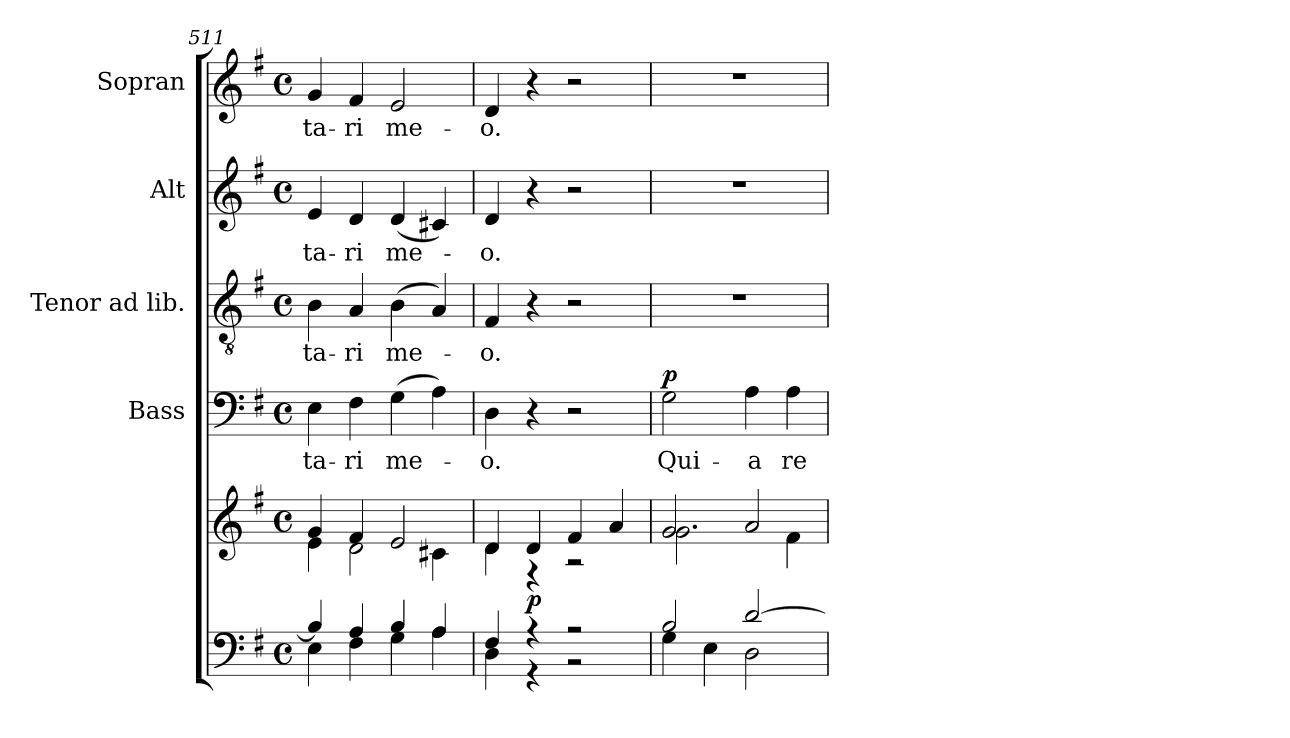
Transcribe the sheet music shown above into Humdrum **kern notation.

**kern	**kern	**dynam	**kern	**text	**dynam	**kern	**text	**kern	**text	**kern	**text
*part5	*part5	*part5	*part4	*part4	*part4	*part3	*part3	*part2	*part2	*part1	*part1
*staff6	*staff5	*staff5/6	*staff4	*staff4	*staff4	*staff3	*staff3	*staff2	*staff2	*staff1	*staff1
*	*	*	*I"Bass	*	*	*I"Tenor ad lib.	*	*I"Alt	*	*I"Sopran	*
*	*	*	*I'B.	*	*	*I'T.	*	*I'A.	*	*I'S.	*
*clefF4	*clefG2	*	*clefF4	*	*	*clefGv2	*	*clefG2	*	*clefG2	*
*k[f#]	*k[f#]	*	*k[f#]	*	*	*k[f#]	*	*k[f#]	*	*k[f#]	*
*G:	*G:	*	*G:	*	*	*G:	*	*G:	*	*G:	*
*M4/4	*M4/4	*	*M4/4	*	*	*M4/4	*	*M4/4	*	*M4/4	*
*met(c)	*met(c)	*	*met(c)	*	*	*met(c)	*	*met(c)	*	*met(c)	*
=511	=511	=511	=511	=511	=511	=511	=511	=511	=511	=511	=511
*^	*^	*	*	*	*	*	*	*	*	*	*
!	!	!	!	!	!	!LO:LY:b	!	!	!LO:LY:b	!	!LO:LY:b	!	!LO:LY:b
4B/]	4E\	4g/	4e\	.	4E\	-ta-	.	4B\	-ta-	4e/	-ta-	4g/	-ta-
!	!	!	!	!	!	!LO:LY:b	!	!	!LO:LY:b	!	!LO:LY:b	!	!LO:LY:b
4A/	4F#\	4f#/	2d\	.	4F#\	-ri	.	4A/	-ri	4d/	-ri	4f#/	-ri
!	!	!	!	!	!	!LO:LY:b	!	!	!LO:LY:b	!	!LO:LY:b	!	!LO:LY:b
4B/	4G\	2e/	.	.	(>4G\	me-	.	(>4B\	me-	(<4d/	me-	2e/	me-
4A/	4A\	.	4c#X\	.	4A\)	.	.	4A/)	.	4c#X/)	.	.	.
=512	=512	=512	=512	=512	=512	=512	=512	=512	=512	=512	=512	=512	=512
!	!	!	!	!	!	!LO:LY:b	!	!	!LO:LY:b	!	!LO:LY:b	!	!LO:LY:b
4F#/	4D\	4d/	4d\	.	4D\	-o.	.	4F#/	-o.	4d/	-o.	4d/	-o.
!	!	!	!	!LO:DY:b	!	!	!	!	!	!	!	!	!
4r	4r	4d/	4rF	p	4r	.	.	4r	.	4r	.	4r	.
2r	2r	4f#/	2rB	.	2r	.	.	2r	.	2r	.	2r	.
.	.	4a/	.	.	.	.	.	.	.	.	.	.	.
=513	=513	=513	=513	=513	=513	=513	=513	=513	=513	=513	=513	=513	=513
!	!	!	!	!	!	!LO:LY:b	!LO:DY:a	!	!	!	!	!	!
2B/	4G\	2g/	2.g\	.	2G\	Qui-	p	1r	.	1r	.	1r	.
.	4E\	.	.	.	.	.	.	.	.	.	.	.	.
!	!	!	!	!	!	!LO:LY:b	!	!	!	!	!	!	!
[>2d/	2D\	2a/	.	.	4A\	-a	.	.	.	.	.	.	.
!	!	!	!	!	!	!LO:LY:b	!	!	!	!	!	!	!
.	.	.	4f#\	.	4A\	re-	.	.	.	.	.	.	.
*v	*v	*	*	*	*	*	*	*	*	*	*	*	*
*	*v	*v	*	*	*	*	*	*	*	*	*	*
=	=	=	=	=	=	=	=	=	=	=	=
*-	*-	*-	*-	*-	*-	*-	*-	*-	*-	*-	*-
